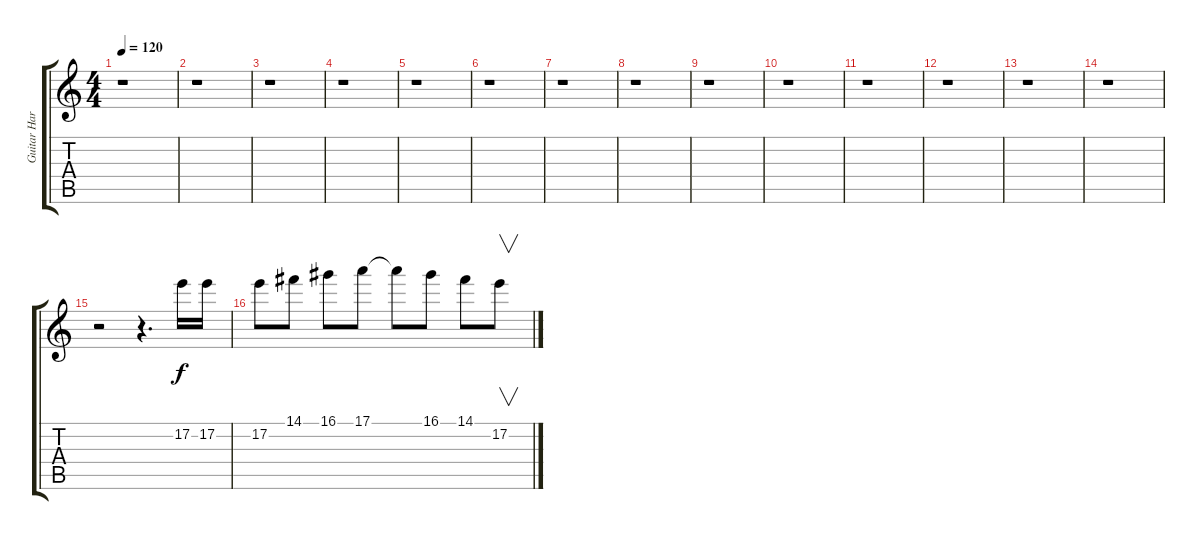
\track ("Guitar Harmonics" "Guitar Har") {instrument guitarharmonics}
\staff {score tabs}
\tuning (E4 B3 G3 D3 A2 E2) {hide}
\ts (4 4)
\tempo 120
\clef g2
\ks c
r.1{dy f} |
r.1 |
r.1 |
r.1 |
r.1 |
r.1 |
r.1 |
r.1 |
r.1 |
r.1 |
r.1 |
r.1 |
r.1 |
r.1 |
r.2 r.4{d} 17.2.16 17.2.16 |
17.2.8 14.1.8 16.1.8 17.1.8 17.1{t}.8 16.1.8 14.1.8 17.2.8{v}
